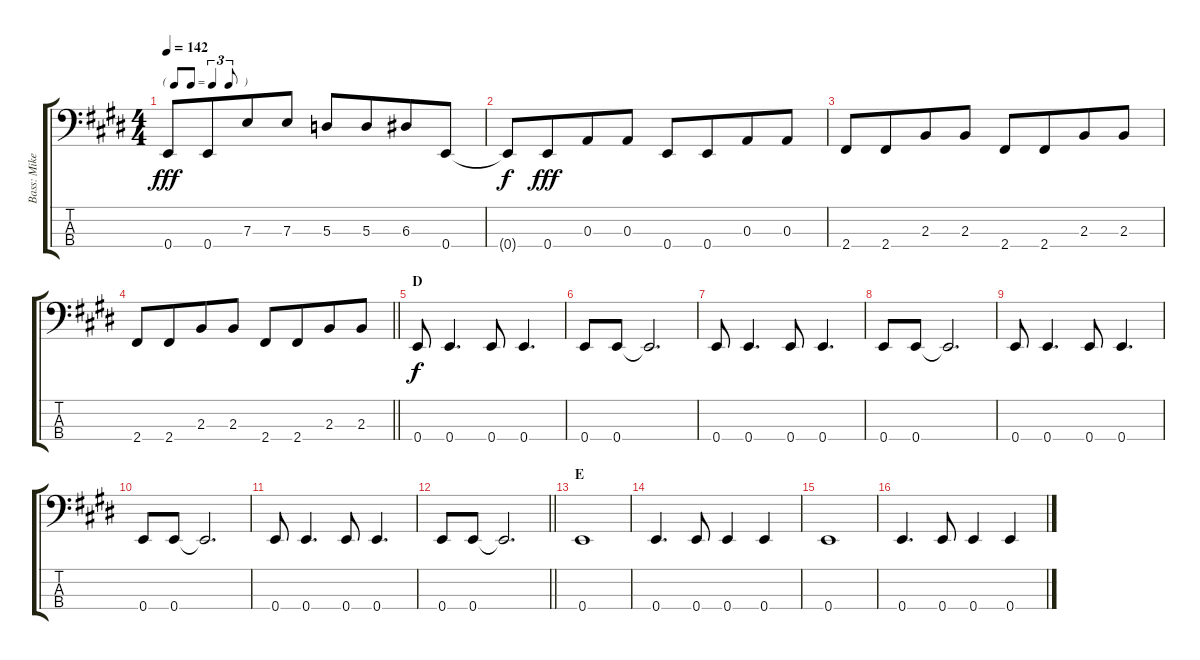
\track ("Bass: Mike" "Bass: Mike") {instrument electricbassfinger}
\staff {score tabs}
\tuning (G2 D2 A1 E1) {hide}
\ts (4 4)
\tf triplet8th
\tempo 142
\clef f4
\ks e
0.4.8{dy fff} 0.4.8{beam merge} 7.3.8 7.3.8 5.3.8 5.3.8{beam merge} 6.3.8 0.4.8 |
0.4{t}.8{dy f} 0.4.8{dy fff beam merge} 0.3.8 0.3.8 0.4.8 0.4.8{beam merge} 0.3.8 0.3.8 |
2.4.8 2.4.8{beam merge} 2.3.8 2.3.8 2.4.8 2.4.8{beam merge} 2.3.8 2.3.8 |
\barLineRight lightlight
2.4.8 2.4.8{beam merge} 2.3.8 2.3.8 2.4.8 2.4.8{beam merge} 2.3.8 2.3.8 |
\section ("" "D")
0.4.8{dy f} 0.4.4{d} 0.4.8 0.4.4{d} |
0.4.8 0.4.8 0.4{t}.2{d} |
0.4.8 0.4.4{d} 0.4.8 0.4.4{d} |
0.4.8 0.4.8 0.4{t}.2{d} |
0.4.8 0.4.4{d} 0.4.8 0.4.4{d} |
0.4.8 0.4.8 0.4{t}.2{d} |
0.4.8 0.4.4{d} 0.4.8 0.4.4{d} |
\barLineRight lightlight
0.4.8 0.4.8 0.4{t}.2{d} |
\section ("" "E")
0.4.1 |
0.4.4{d} 0.4.8 0.4.4 0.4.4 |
0.4.1 |
0.4.4{d} 0.4.8 0.4.4 0.4.4
